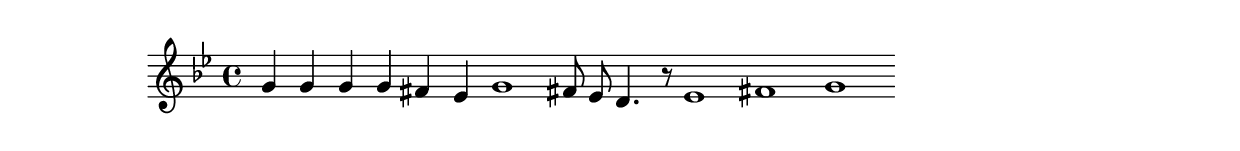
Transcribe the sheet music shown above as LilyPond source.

%% Do not edit this file; it is auto-generated from input/new
%% This file is in the public domain.
\version "2.11.61"

\header {
  texidoces = "
Para las improvisaciones o @emph{taqasim} que son libres durante unos
momentos, se puede omitir la indicación de compás y se puede usar
@code{\cadenzaOn}.  Podría ser necesario ajustar el estilo de
alteraciones accidentales, porque la ausencia de líneas divisorias
hará que la alteración aparezca una sola vez.  He aquí un ejemplo de
cómo podría ser el comienzo de una improvisación @emph{hijaz}:

"
doctitlees = "Improvisación de música árabe"

  lsrtags = "world-music"
  texidoc = "For improvisations or @emph{taqasim} which are
temporarily free, the time signature can be omitted and
@code{\cadenzaOn} can be used.  Adjusting the accidental style
might be required, since the absence of bar lines will cause the
accidental to be marked only once.  Here is an example of what
could be the start of a @emph{hijaz} improvisation:"
doctitle = "Arabic improvisation"
} % begin verbatim

\include "arabic.ly"

\relative sol' {
  \key re \kurd
  #(set-accidental-style 'forget)
  \cadenzaOn
  sol4 sol sol sol fad mib sol1 fad8 mib re4. r8 mib1 fad sol
}
